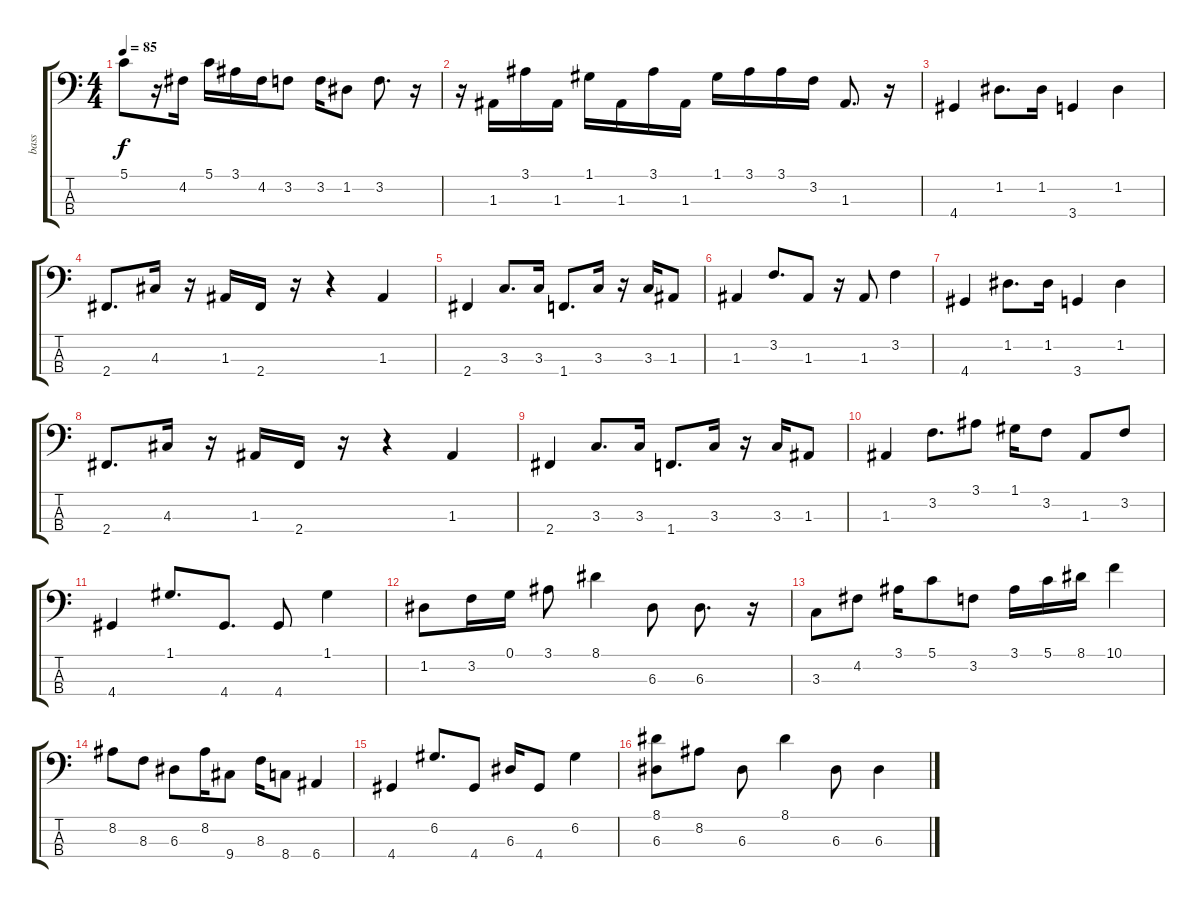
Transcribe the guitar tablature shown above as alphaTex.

\track ("bass" "bass") {instrument electricbasspick}
\staff {score tabs}
\tuning (G2 D2 A1 E1) {hide}
\ts (4 4)
\tempo 85
\clef f4
\ks c
5.1.8{dy f} r.16 4.2.16 5.1.16 3.1.16 4.2.16 3.2.8 3.2.16 1.2.8 3.2.8{d} r.16 |
r.16 1.3.16 3.1.16 1.3.16 1.1.16 1.3.16 3.1.16 1.3.16 1.1.16 3.1.16 3.1.16 3.2.16 1.3.8{d} r.16 |
4.4.4 1.2.8{d} 1.2.16 3.4.4 1.2.4 |
2.4.8{d} 4.3.16 r.16 1.3.16 2.4.16 r.16 r.4 1.3.4 |
2.4.4 3.3.8{d} 3.3.16 1.4.8{d} 3.3.16 r.16 3.3.16 1.3.8 |
1.3.4 3.2.8{d} 1.3.8 r.16 1.3.8 3.2.4 |
4.4.4 1.2.8{d} 1.2.16 3.4.4 1.2.4 |
2.4.8{d} 4.3.16 r.16 1.3.16 2.4.16 r.16 r.4 1.3.4 |
2.4.4 3.3.8{d} 3.3.16 1.4.8{d} 3.3.16 r.16 3.3.16 1.3.8 |
1.3.4 3.2.8{d} 3.1.8 1.1.16 3.2.8 1.3.8 3.2.8 |
4.4.4 1.1.8{d} 4.4.8{d} 4.4.8 1.1.4 |
1.2.8 3.2.16 0.1.16 3.1.8 8.1.4 6.3.8 6.3.8{d} r.16 |
3.3.8 4.2.8 3.1.16 5.1.8 3.2.8 3.1.16 5.1.16 8.1.16 10.1.4 |
8.2.8 8.3.8 6.3.8 8.2.16 9.4.8 8.3.16 8.4.8 6.4.4 |
4.4.4 6.2.8{d} 4.4.8 6.3.16 4.4.8 6.2.4 |
(8.1 6.3).8 8.2.8 6.3.8 8.1.4 6.3.8 6.3.4
